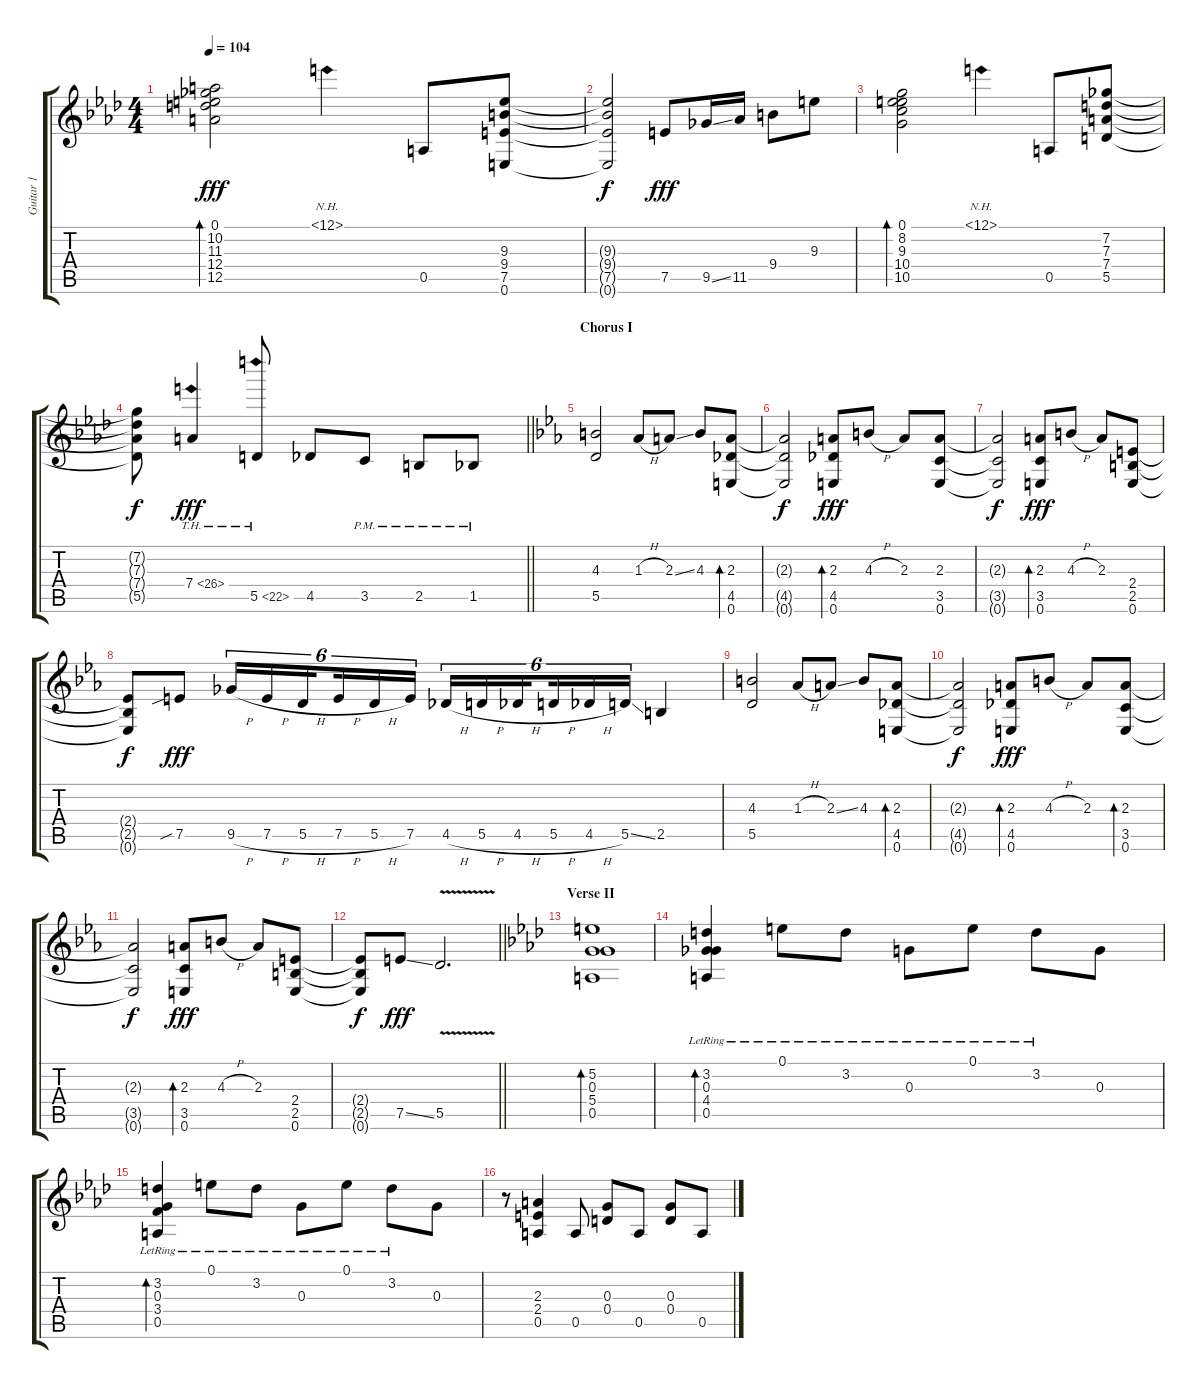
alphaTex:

\track ("Guitar 1" "Guitar 1") {instrument electricguitarclean}
\staff {score tabs}
\tuning (E4 B3 G3 D3 A2 E2) {hide}
\ts (4 4)
\tempo 104
\clef g2
\ks ab
(0.1 10.2 11.3 12.4 12.5).2{bd 240 dy fff} 12.1{nh}.4 0.5.8 (9.3 9.4 7.5 0.6).8 |
(9.3{t} 9.4{t} 7.5{t} 0.6{t}).2{dy f} 7.5.8{dy fff} 9.5{ss}.16 11.5.16 9.4.8 9.3.8 |
(0.1 8.2 9.3 10.4 10.5).2{bd 240} 12.1{nh}.4 0.5.8 (7.2 7.3 7.4 5.5).8 |
\barLineRight lightlight
(7.2{t} 7.3{t} 7.4{t} 5.5{t}).8{dy f} 7.4{th 19}.4{dy fff} 5.5{th 17}.8 4.5.8 3.5{pm}.8 2.5{pm}.8 1.5{pm}.8 |
\section ("" "Chorus I")
\ks eb
(4.3 5.5).2 1.3{h}.8 2.3{ss}.8 4.3.8 (2.3 4.5 0.6).8{bd 240} |
(2.3{t} 4.5{t} 0.6{t}).2{dy f} (2.3 4.5 0.6).8{bd 240 dy fff} 4.3{h}.8 2.3.8 (2.3 3.5 0.6).8 |
(2.3{t} 3.5{t} 0.6{t}).2{dy f} (2.3 3.5 0.6).8{bd 240 dy fff} 4.3{h}.8 2.3.8 (2.4 2.5 0.6).8 |
(2.4{t} 2.5{t} 0.6{t}).8{dy f} 7.5{sib}.8{dy fff} 9.5{h}.16{tu (6 4)} 7.5{h}.16{tu (6 4)} 5.5{h}.16{tu (6 4) beam splitsecondary} 7.5{h}.16{tu (6 4)} 5.5{h}.16{tu (6 4)} 7.5.16{tu (6 4)} 4.5{h}.16{tu (6 4)} 5.5{h}.16{tu (6 4)} 4.5{h}.16{tu (6 4) beam splitsecondary} 5.5{h}.16{tu (6 4)} 4.5{h}.16{tu (6 4)} 5.5{ss}.16{tu (6 4)} 2.5.4 |
(4.3 5.5).2 1.3{h}.8 2.3{ss}.8 4.3.8 (2.3 4.5 0.6).8{bd 240} |
(2.3{t} 4.5{t} 0.6{t}).2{dy f} (2.3 4.5 0.6).8{bd 240 dy fff} 4.3{h}.8 2.3.8 (2.3 3.5 0.6).8{bd 240} |
(2.3{t} 3.5{t} 0.6{t}).2{dy f} (2.3 3.5 0.6).8{bd 240 dy fff} 4.3{h}.8 2.3.8 (2.4 2.5 0.6).8 |
\barLineRight lightlight
(2.4{t} 2.5{t} 0.6{t}).8{dy f} 7.5{ss}.8{dy fff} 5.5{v}.2{d} |
\section ("" "Verse II")
\ks ab
(5.2 0.3 5.4 0.5).1{bd 240 instrument overdrivenguitar} |
(3.2{lr} 0.3{lr} 4.4{lr} 0.5{lr}).4{bd 240 instrument electricguitarclean} 0.1{lr}.8 3.2{lr}.8 0.3{lr}.8 0.1{lr}.8 3.2{lr}.8 0.3.8 |
(3.2{lr} 0.3{lr} 3.4{lr} 0.5{lr}).4{bd 240} 0.1{lr}.8 3.2{lr}.8 0.3{lr}.8 0.1{lr}.8 3.2{lr}.8 0.3.8 |
r.8 (2.3 2.4 0.5).4{instrument distortionguitar} 0.5.8 (0.3 0.4).8 0.5.8 (0.3 0.4).8 0.5.8
